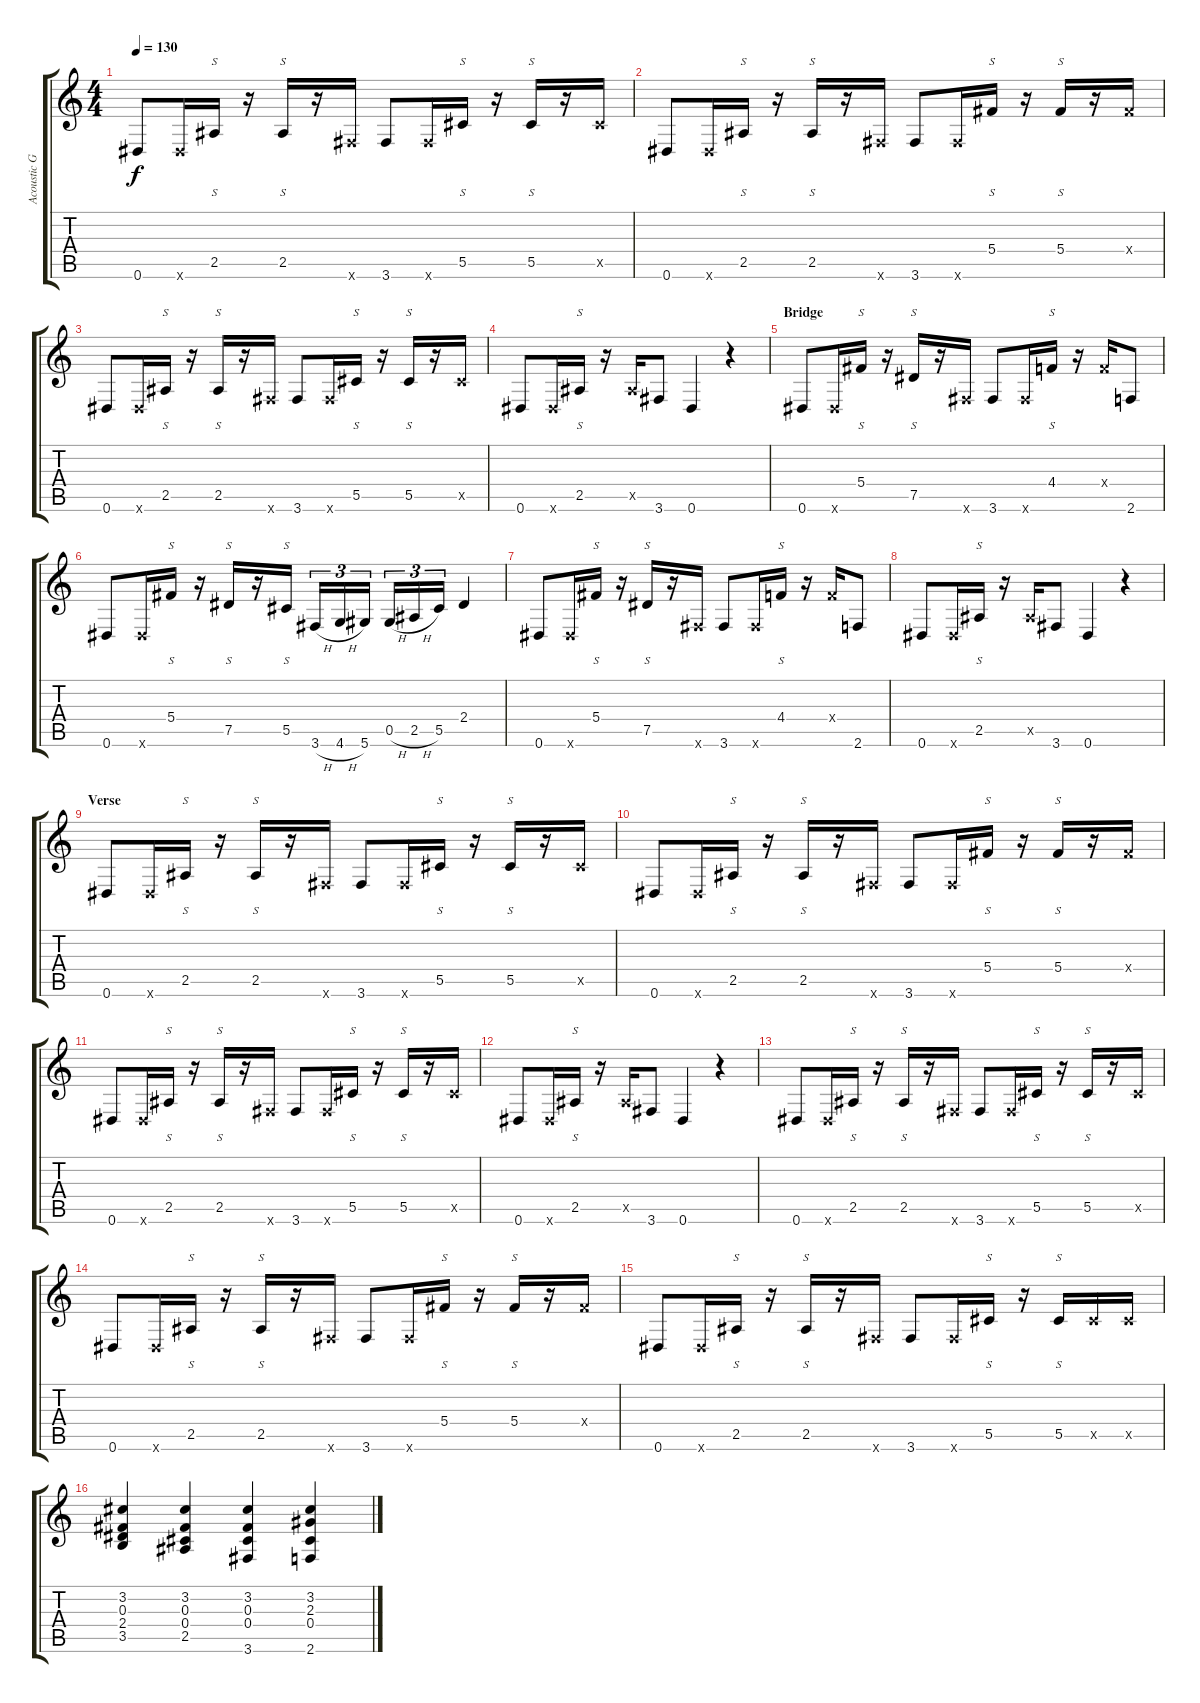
\track ("Acoustic Guitar" "Acoustic G") {instrument acousticguitarsteel}
\staff {score tabs}
\tuning (Eb4 Bb3 Gb3 Db3 Ab2 Eb2) {hide}
\ts (4 4)
\tempo 130
\clef g2
\ks c
0.6.8{dy f} 0.6{x}.16 2.5.16{s} r.16 2.5.16{s} r.16 3.6{x}.16 3.6.8 3.6{x}.16 5.5.16{s} r.16 5.5.16{s} r.16 5.5{x}.16 |
0.6.8 0.6{x}.16 2.5.16{s} r.16 2.5.16{s} r.16 3.6{x}.16 3.6.8 3.6{x}.16 5.4.16{s} r.16 5.4.16{s} r.16 5.4{x}.16 |
0.6.8 0.6{x}.16 2.5.16{s} r.16 2.5.16{s} r.16 3.6{x}.16 3.6.8 3.6{x}.16 5.5.16{s} r.16 5.5.16{s} r.16 5.5{x}.16 |
0.6.8 0.6{x}.16 2.5.16{s} r.16 2.5{x}.16 3.6.8 0.6.4 r.4 |
\section ("" "Bridge")
0.6.8 0.6{x}.16 5.4.16{s} r.16 7.5.16{s} r.16 3.6{x}.16 3.6.8 3.6{x}.16 4.4.16{s} r.16 4.4{x}.16 2.6.8 |
0.6.8 0.6{x}.16 5.4.16{s} r.16 7.5.16{s} r.16 5.5.16{s} 3.6{h}.16{tu (3 2)} 4.6{h}.16{tu (3 2)} 5.6.16{tu (3 2)} 0.5{h}.16{tu (3 2)} 2.5{h}.16{tu (3 2)} 5.5.16{tu (3 2)} 2.4.4 |
0.6.8 0.6{x}.16 5.4.16{s} r.16 7.5.16{s} r.16 3.6{x}.16 3.6.8 3.6{x}.16 4.4.16{s} r.16 4.4{x}.16 2.6.8 |
0.6.8 0.6{x}.16 2.5.16{s} r.16 2.5{x}.16 3.6.8 0.6.4 r.4 |
\section ("" "Verse")
0.6.8 0.6{x}.16 2.5.16{s} r.16 2.5.16{s} r.16 3.6{x}.16 3.6.8 3.6{x}.16 5.5.16{s} r.16 5.5.16{s} r.16 5.5{x}.16 |
0.6.8 0.6{x}.16 2.5.16{s} r.16 2.5.16{s} r.16 3.6{x}.16 3.6.8 3.6{x}.16 5.4.16{s} r.16 5.4.16{s} r.16 5.4{x}.16 |
0.6.8 0.6{x}.16 2.5.16{s} r.16 2.5.16{s} r.16 3.6{x}.16 3.6.8 3.6{x}.16 5.5.16{s} r.16 5.5.16{s} r.16 5.5{x}.16 |
0.6.8 0.6{x}.16 2.5.16{s} r.16 2.5{x}.16 3.6.8 0.6.4 r.4 |
0.6.8 0.6{x}.16 2.5.16{s} r.16 2.5.16{s} r.16 3.6{x}.16 3.6.8 3.6{x}.16 5.5.16{s} r.16 5.5.16{s} r.16 5.5{x}.16 |
0.6.8 0.6{x}.16 2.5.16{s} r.16 2.5.16{s} r.16 3.6{x}.16 3.6.8 3.6{x}.16 5.4.16{s} r.16 5.4.16{s} r.16 5.4{x}.16 |
0.6.8 0.6{x}.16 2.5.16{s} r.16 2.5.16{s} r.16 3.6{x}.16 3.6.8 3.6{x}.16 5.5.16{s} r.16 5.5.16{s} 5.5{x}.16 5.5{x}.16 |
(3.2 0.3 2.4 3.5).4 (3.2 0.3 0.4 2.5).4 (3.2 0.3 0.4 3.6).4 (3.2 2.3 0.4 2.6).4
